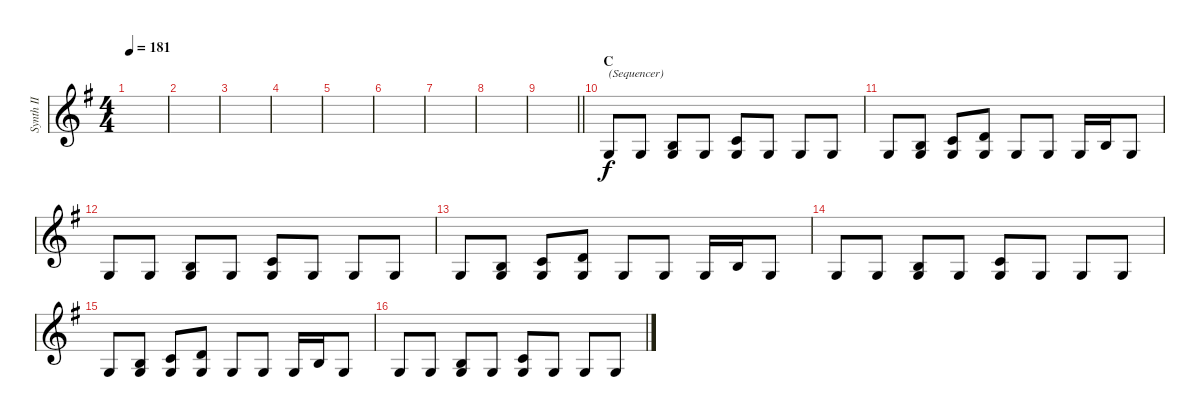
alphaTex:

\track ("Synth II" "Synth II") {instrument orchestrahit}
\staff {score}
\tuning (E4 B3 G3 D3 A2 E2) {hide}
\ts (4 4)
\tempo 181
\clef g2
\ks g
|
|
|
|
|
|
|
|
\barLineRight lightlight
|
\section ("" "C")
0.3.8{txt "(Sequencer)" volume 8 instrument synthdrum} 0.3.8 (0.2 0.3).8 0.3.8 (1.2 0.3).8 0.3.8 0.3.8 0.3.8 |
0.3.8 (0.2 0.3).8 (1.2 0.3).8 (3.2 0.3).8 0.3.8 0.3.8 0.3.16 0.2.16 0.3.8 |
0.3.8 0.3.8 (0.2 0.3).8 0.3.8 (1.2 0.3).8 0.3.8 0.3.8 0.3.8 |
0.3.8 (0.2 0.3).8 (1.2 0.3).8 (3.2 0.3).8 0.3.8 0.3.8 0.3.16 0.2.16 0.3.8 |
0.3.8 0.3.8 (0.2 0.3).8 0.3.8 (1.2 0.3).8 0.3.8 0.3.8 0.3.8 |
0.3.8 (0.2 0.3).8 (1.2 0.3).8 (3.2 0.3).8 0.3.8 0.3.8 0.3.16 0.2.16 0.3.8 |
0.3.8 0.3.8 (0.2 0.3).8 0.3.8 (1.2 0.3).8 0.3.8 0.3.8 0.3.8
